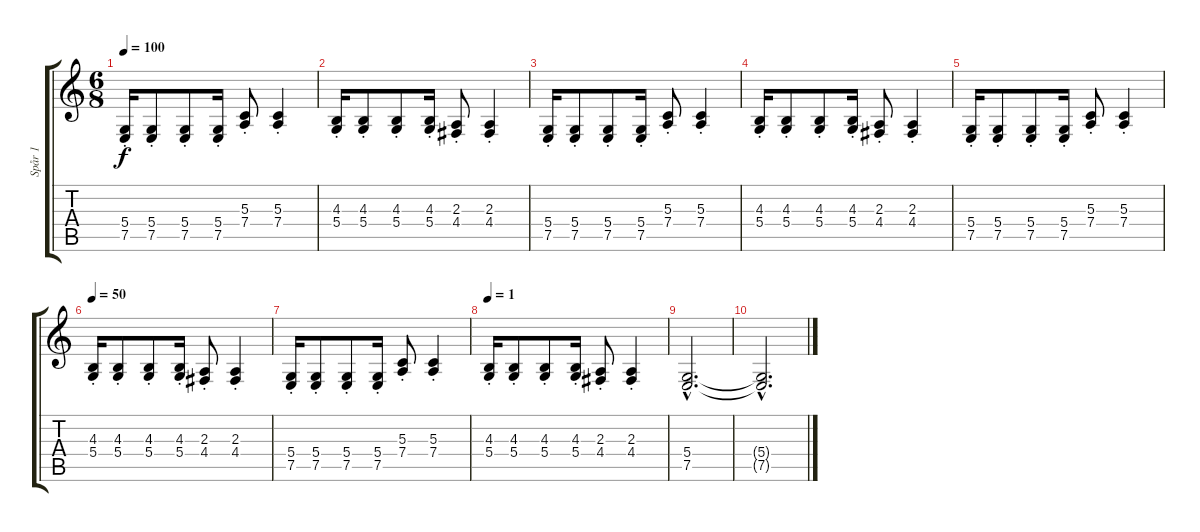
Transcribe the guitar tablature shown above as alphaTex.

\track ("Spår 1" "Spår 1") {instrument synthbrass1}
\staff {score tabs}
\tuning (E4 B3 G3 D3 A2 E2) {hide}
\ts (6 8)
\tempo 100
\clef g2
\ks c
(5.4{st} 7.5{st}).16{dy f} (5.4{st} 7.5{st}).8 (5.4{st} 7.5{st}).8 (5.4{st} 7.5{st}).16 (5.3{st} 7.4{st}).8 (5.3{st} 7.4{st}).4 |
(4.3{st} 5.4{st}).16 (4.3{st} 5.4{st}).8 (4.3{st} 5.4{st}).8 (4.3{st} 5.4{st}).16 (2.3{st} 4.4{st}).8 (2.3{st} 4.4{st}).4 |
(5.4{st} 7.5{st}).16 (5.4{st} 7.5{st}).8 (5.4{st} 7.5{st}).8 (5.4{st} 7.5{st}).16 (5.3{st} 7.4{st}).8 (5.3{st} 7.4{st}).4 |
(4.3{st} 5.4{st}).16 (4.3{st} 5.4{st}).8 (4.3{st} 5.4{st}).8 (4.3{st} 5.4{st}).16 (2.3{st} 4.4{st}).8 (2.3{st} 4.4{st}).4 |
(5.4{st} 7.5{st}).16 (5.4{st} 7.5{st}).8 (5.4{st} 7.5{st}).8 (5.4{st} 7.5{st}).16 (5.3{st} 7.4{st}).8 (5.3{st} 7.4{st}).4 |
\tempo 50
(4.3{st} 5.4{st}).16 (4.3{st} 5.4{st}).8 (4.3{st} 5.4{st}).8 (4.3{st} 5.4{st}).16 (2.3{st} 4.4{st}).8 (2.3{st} 4.4{st}).4 |
(5.4{st} 7.5{st}).16 (5.4{st} 7.5{st}).8 (5.4{st} 7.5{st}).8 (5.4{st} 7.5{st}).16 (5.3{st} 7.4{st}).8 (5.3{st} 7.4{st}).4 |
\tempo 1
(4.3{st} 5.4{st}).16 (4.3{st} 5.4{st}).8 (4.3{st} 5.4{st}).8 (4.3{st} 5.4{st}).16 (2.3{st} 4.4{st}).8 (2.3{st} 4.4{st}).4 |
(5.4{hac} 7.5{hac}).2{d} |
(5.4{hac t} 7.5{hac t}).2{d}
